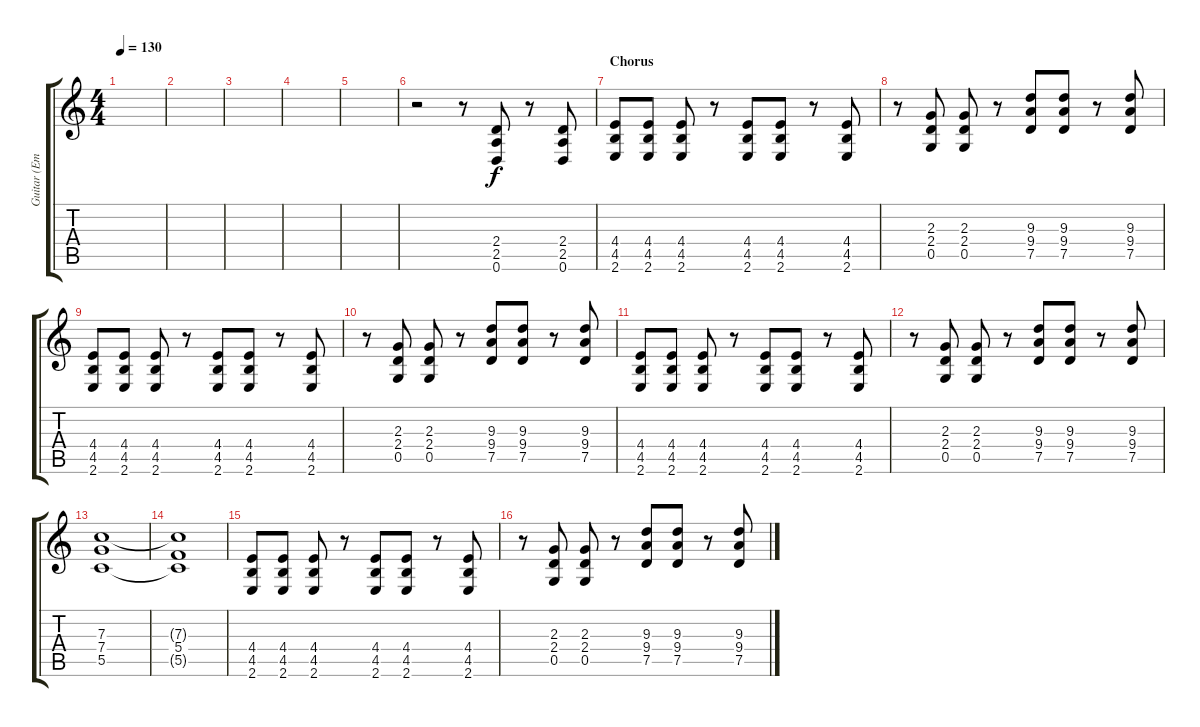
\track ("Guitar (Emppu Vuorinen)" "Guitar (Em") {instrument distortionguitar}
\staff {score tabs}
\tuning (D4 A3 F3 C3 G2 D2) {hide}
\ts (4 4)
\tempo 130
\clef g2
\ks c
|
|
|
|
|
r.2 r.8 (2.4 2.5 0.6).8 r.8 (2.4 2.5 0.6).8 |
\section ("" "Chorus")
(4.4 4.5 2.6).8 (4.4 4.5 2.6).8 (4.4 4.5 2.6).8 r.8 (4.4 4.5 2.6).8 (4.4 4.5 2.6).8 r.8 (4.4 4.5 2.6).8 |
r.8 (2.3 2.4 0.5).8 (2.3 2.4 0.5).8 r.8 (9.3 9.4 7.5).8 (9.3 9.4 7.5).8 r.8 (9.3 9.4 7.5).8 |
(4.4 4.5 2.6).8 (4.4 4.5 2.6).8 (4.4 4.5 2.6).8 r.8 (4.4 4.5 2.6).8 (4.4 4.5 2.6).8 r.8 (4.4 4.5 2.6).8 |
r.8 (2.3 2.4 0.5).8 (2.3 2.4 0.5).8 r.8 (9.3 9.4 7.5).8 (9.3 9.4 7.5).8 r.8 (9.3 9.4 7.5).8 |
(4.4 4.5 2.6).8 (4.4 4.5 2.6).8 (4.4 4.5 2.6).8 r.8 (4.4 4.5 2.6).8 (4.4 4.5 2.6).8 r.8 (4.4 4.5 2.6).8 |
r.8 (2.3 2.4 0.5).8 (2.3 2.4 0.5).8 r.8 (9.3 9.4 7.5).8 (9.3 9.4 7.5).8 r.8 (9.3 9.4 7.5).8 |
(7.3 7.4 5.5).1 |
(7.3{t} 5.4 5.5{t}).1 |
(4.4 4.5 2.6).8 (4.4 4.5 2.6).8 (4.4 4.5 2.6).8 r.8 (4.4 4.5 2.6).8 (4.4 4.5 2.6).8 r.8 (4.4 4.5 2.6).8 |
r.8 (2.3 2.4 0.5).8 (2.3 2.4 0.5).8 r.8 (9.3 9.4 7.5).8 (9.3 9.4 7.5).8 r.8 (9.3 9.4 7.5).8
